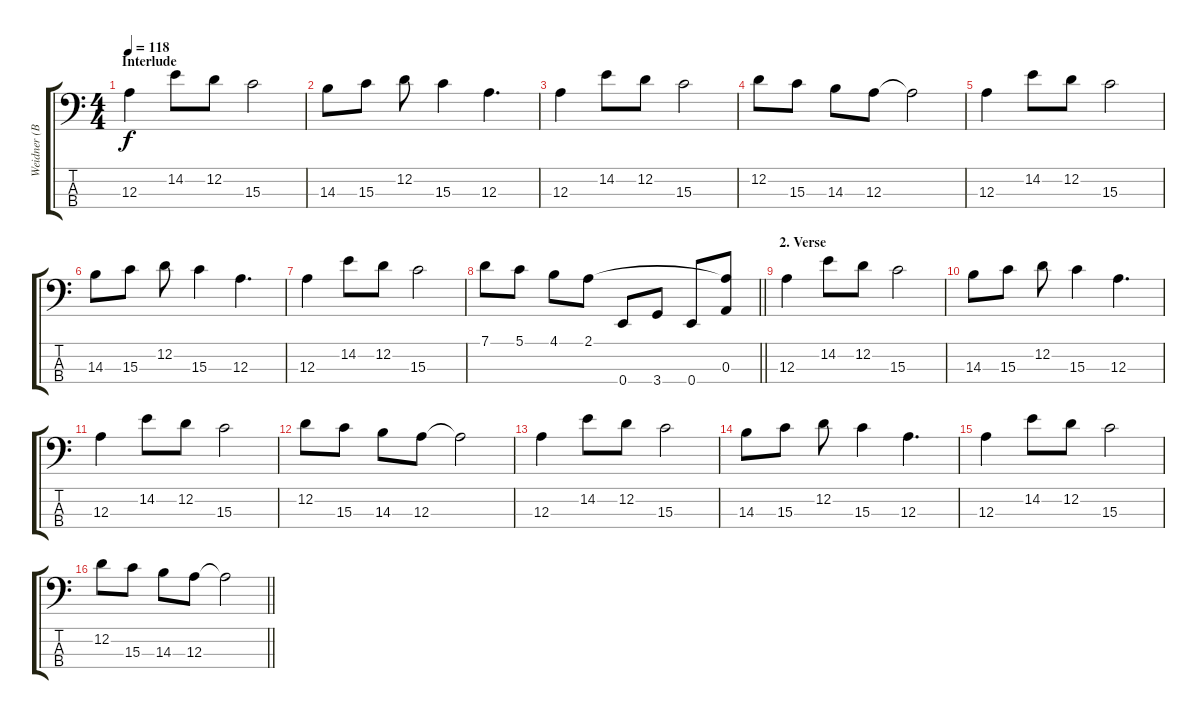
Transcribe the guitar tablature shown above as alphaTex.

\track ("Weidner (Bass)" "Weidner (B") {instrument electricbasspick}
\staff {score tabs}
\tuning (G2 D2 A1 E1) {hide}
\ts (4 4)
\section ("" "Interlude")
\tempo 118
\clef f4
\ks c
12.3.4{dy f} 14.2.8 12.2.8 15.3.2 |
14.3.8 15.3.8 12.2.8 15.3.4 12.3.4{d} |
12.3.4 14.2.8 12.2.8 15.3.2 |
12.2.8 15.3.8 14.3.8 12.3.8 12.3{t}.2 |
12.3.4 14.2.8 12.2.8 15.3.2 |
14.3.8 15.3.8 12.2.8 15.3.4 12.3.4{d} |
12.3.4 14.2.8 12.2.8 15.3.2 |
\barLineRight lightlight
7.1.8 5.1.8 4.1.8 2.1.8 0.4.8 3.4.8 0.4.8 (2.1{t} 0.3).8 |
\section ("" "2. Verse")
12.3.4 14.2.8 12.2.8 15.3.2 |
14.3.8 15.3.8 12.2.8 15.3.4 12.3.4{d} |
12.3.4 14.2.8 12.2.8 15.3.2 |
12.2.8 15.3.8 14.3.8 12.3.8 12.3{t}.2 |
12.3.4 14.2.8 12.2.8 15.3.2 |
14.3.8 15.3.8 12.2.8 15.3.4 12.3.4{d} |
12.3.4 14.2.8 12.2.8 15.3.2 |
\barLineRight lightlight
12.2.8 15.3.8 14.3.8 12.3.8 12.3{t}.2
